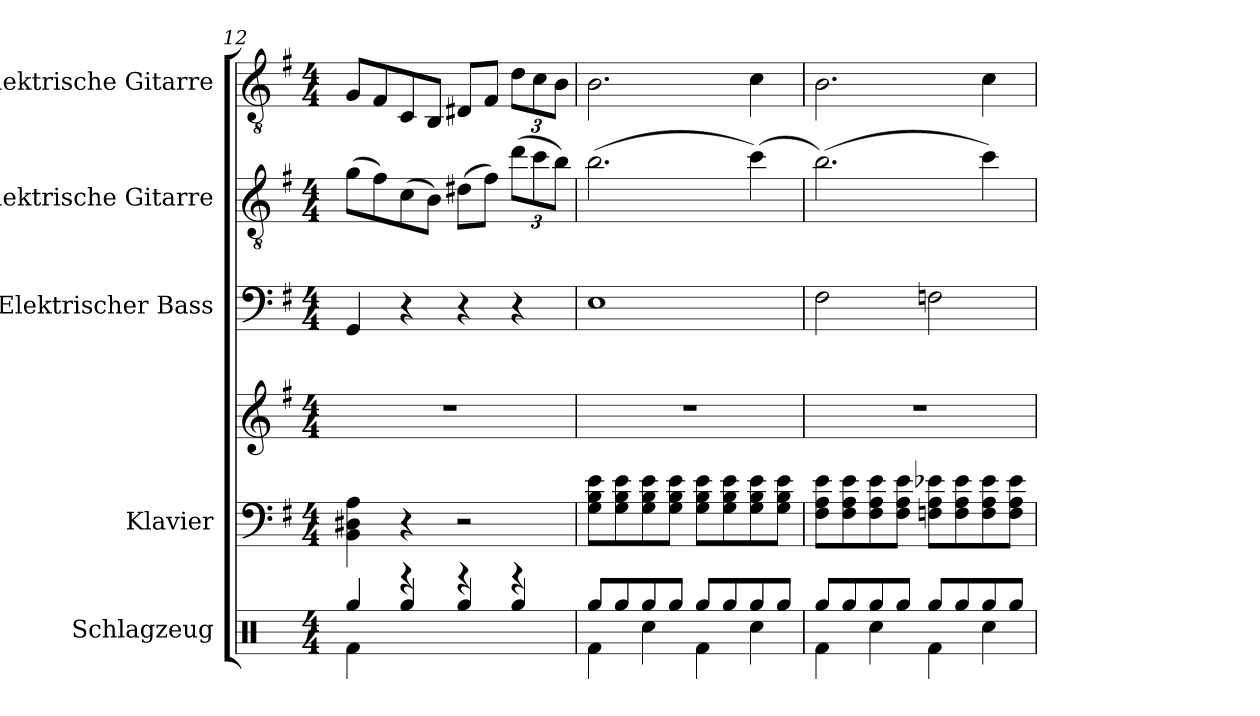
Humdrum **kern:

**kern	**kern	**kern	**kern	**kern	**kern
*part5	*part4	*part4	*part3	*part2	*part1
*staff6	*staff5	*staff4	*staff3	*staff2	*staff1
*I"Schlagzeug	*I"Klavier	*	*I"Elektrischer Bass	*I"Elektrische Gitarre	*I"Elektrische Gitarre
*I'Schlgz.	*I'Klav.	*	*I'E-B.	*I'E-Git.	*I'E-Git.
*clefX	*clefF4	*clefG2	*clefF4	*clefGv2	*clefGv2
*	*	*	*ITrd7c12	*	*
*k[]	*k[f#]	*k[f#]	*k[f#]	*k[f#]	*k[f#]
*M4/4	*M4/4	*M4/4	*M4/4	*M4/4	*M4/4
=12	=12	=12	=12	=12	=12
*^	*	*	*	*	*
4Rf\	4Rgg/	4BB\ 4D#X\ 4A\	1r	4GGG/	(>8g\L	8G/L
.	.	.	.	.	8f#\)	8F#/
4r	4Rgg/	4r	.	4r	(>8c\	8C/
.	.	.	.	.	8B\J)	8BB/J
4r	4Rgg/	2r	.	4r	(>8d#X\L	8D#X/L
.	.	.	.	.	8f#\J)	8F#/J
*	*	*	*	*	*Xbrackettup	*Xbrackettup
4r	4Rgg/	.	.	4r	(>12dd\L	12d\L
.	.	.	.	.	12cc\	12c\
.	.	.	.	.	12b\J)	12B\J
!!LO:PB:g=z
=13	=13	=13	=13	=13	=13	=13
4Rf\	8Rgg/L	8G\ 8B\ 8e\L	1r	1EE	(>2.b\	2.B\
.	8Rgg/	8G\ 8B\ 8e\	.	.	.	.
4Rcc\	8Rgg/	8G\ 8B\ 8e\	.	.	.	.
.	8Rgg/J	8G\ 8B\ 8e\J	.	.	.	.
4Rf\	8Rgg/L	8G\ 8B\ 8e\L	.	.	.	.
.	8Rgg/	8G\ 8B\ 8e\	.	.	.	.
4Rcc\	8Rgg/	8G\ 8B\ 8e\	.	.	(>4cc\)	4c\
.	8Rgg/J	8G\ 8B\ 8e\J	.	.	.	.
=14	=14	=14	=14	=14	=14	=14
4Rf\	8Rgg/L	8F#\ 8A\ 8e\L	1r	2FF#\	(>2.b\)	2.B\
.	8Rgg/	8F#\ 8A\ 8e\	.	.	.	.
4Rcc\	8Rgg/	8F#\ 8A\ 8e\	.	.	.	.
.	8Rgg/J	8F#\ 8A\ 8e\J	.	.	.	.
4Rf\	8Rgg/L	8Fn\ 8A\ 8e-X\L	.	2FFn\	.	.
.	8Rgg/	8F\ 8A\ 8e-\	.	.	.	.
4Rcc\	8Rgg/	8F\ 8A\ 8e-\	.	.	4cc\)	4c\
.	8Rgg/J	8F\ 8A\ 8e-\J	.	.	.	.
*v	*v	*	*	*	*	*
=	=	=	=	=	=
*-	*-	*-	*-	*-	*-
